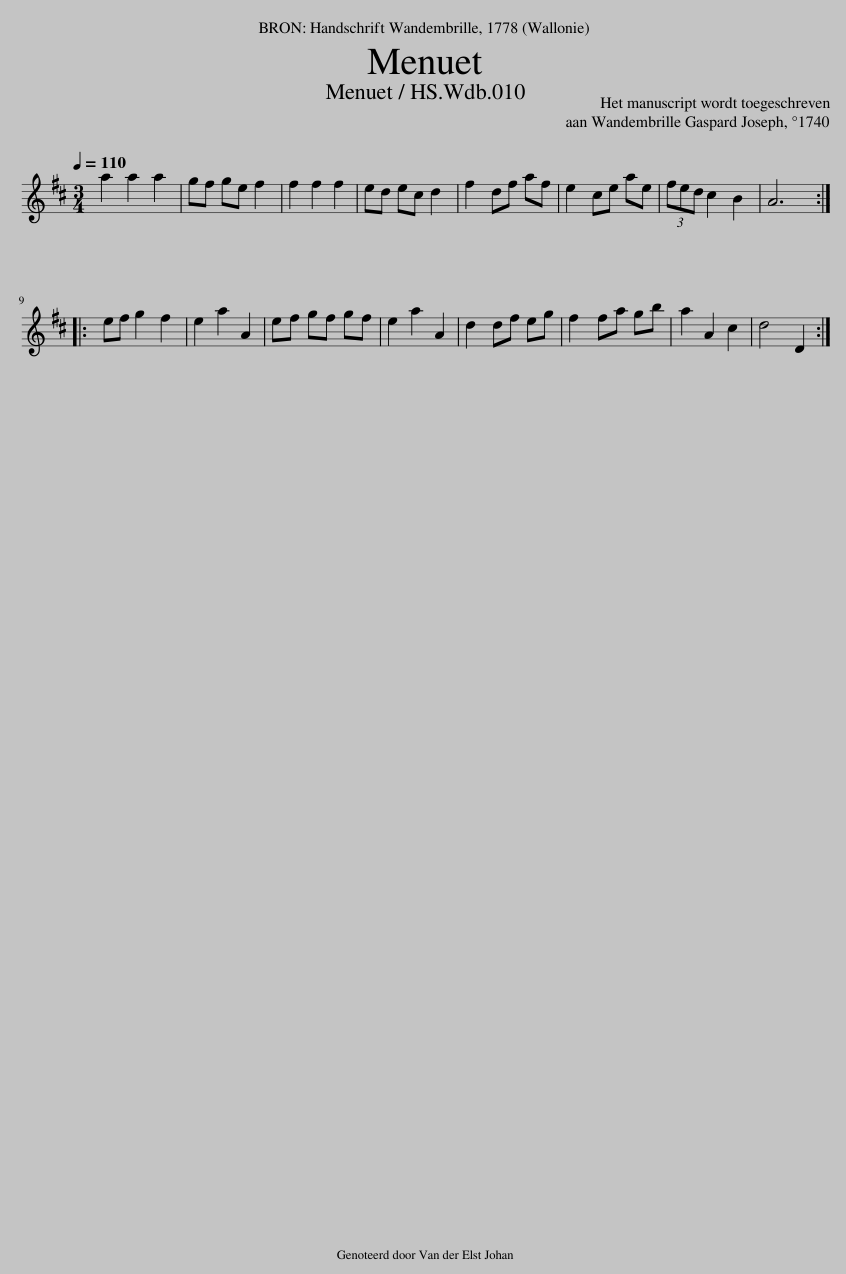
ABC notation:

X:1
L:1/8
Q:1/4=110
M:3/4
I:linebreak $
K:D
V:1 treble
V:1
 a2 a2 a2 | gf ge f2 | f2 f2 f2 | ed ec d2 | f2 df af | %5
 e2 ce ae | (3fed c2 B2 | A6 ::$ ef g2 f2 | e2 a2 A2 | %10
 ef gf gf | e2 a2 A2 | d2 df eg | f2 fa gb | a2 A2 c2 | %15
 d4 D2 :| %16
